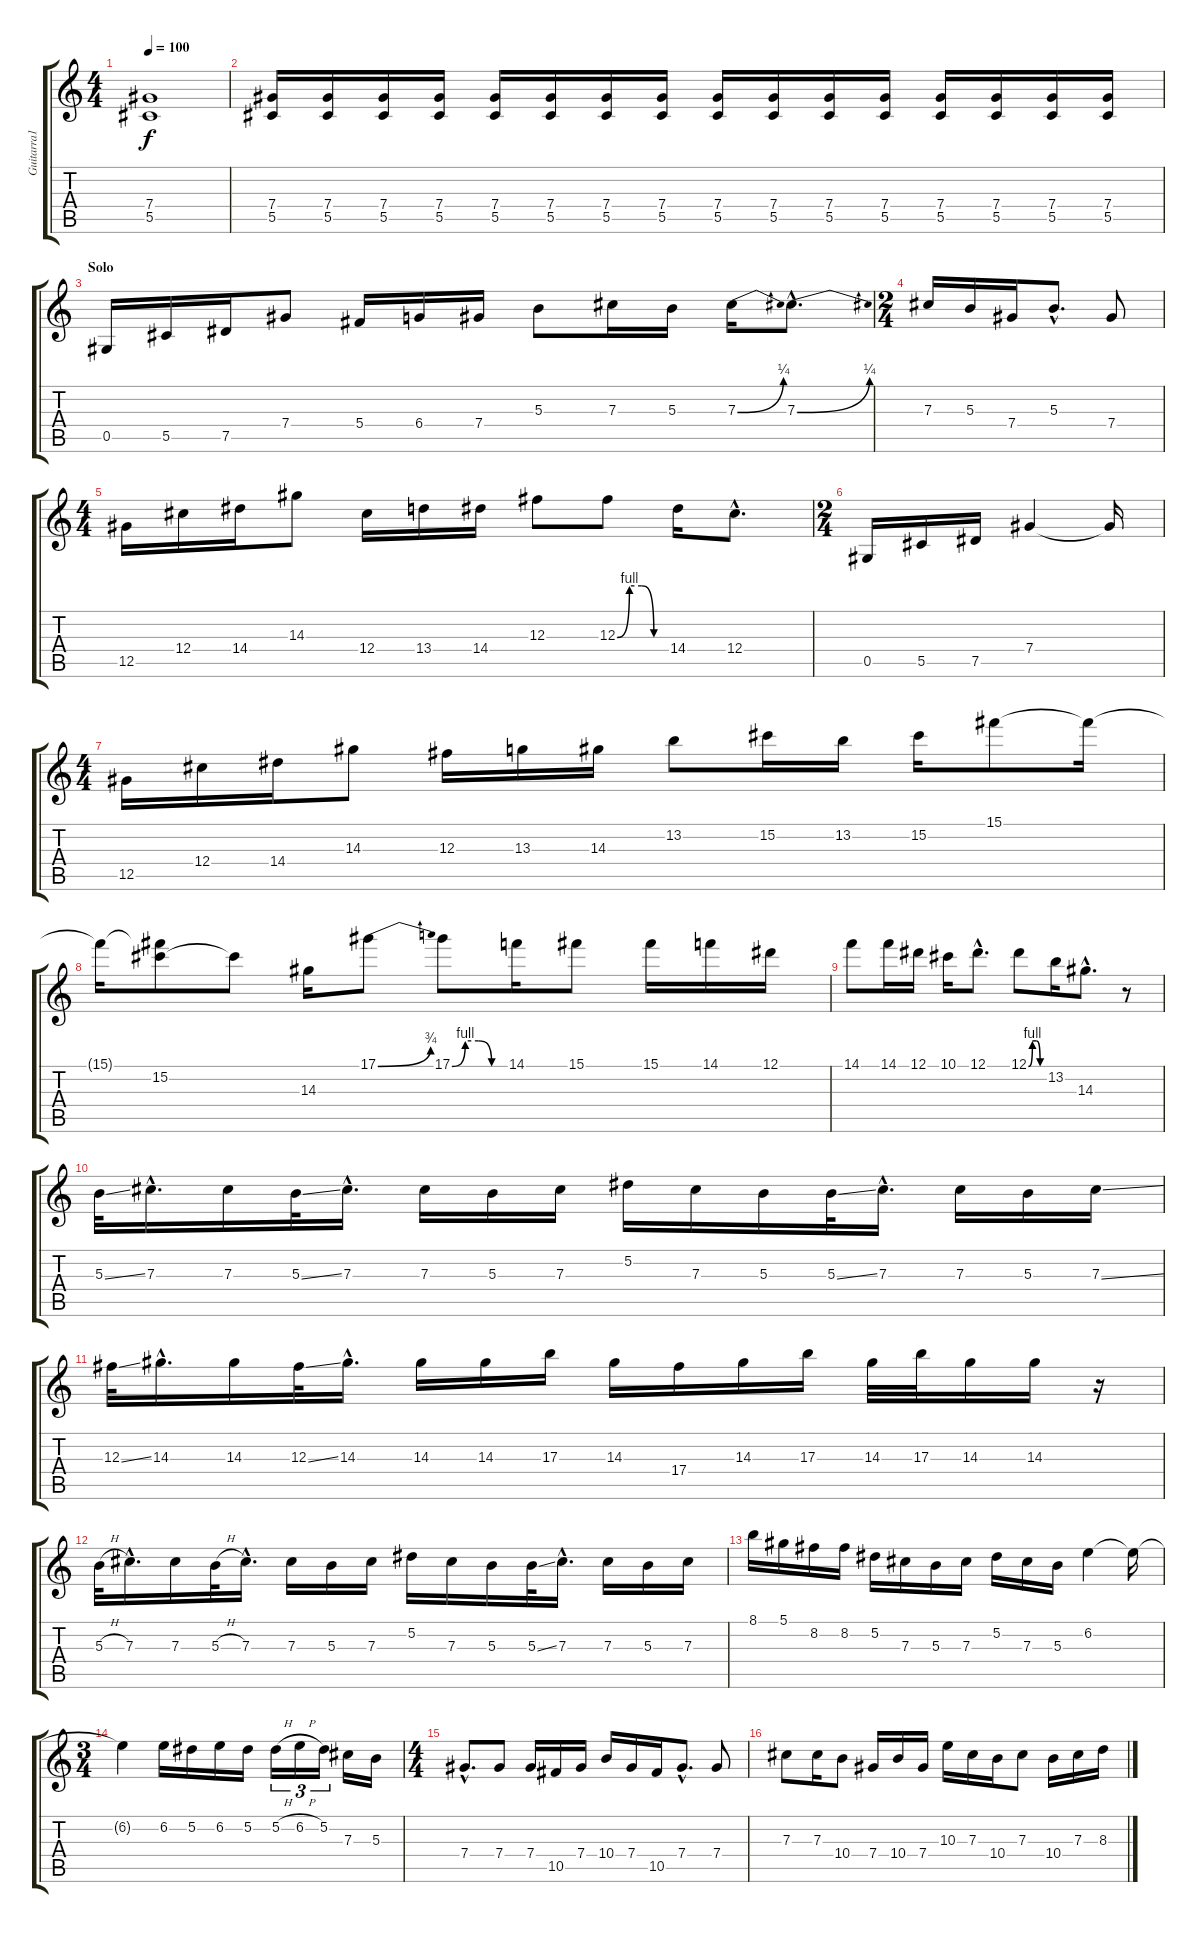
\track ("Guitarra1" "Guitarra1") {instrument overdrivenguitar}
\staff {score tabs}
\tuning (Eb4 Bb3 Gb3 Db3 Ab2 Eb2) {hide}
\ts (4 4)
\tempo 100
\clef g2
\ks c
(7.4{t} 5.5{t}).1{dy f} |
(7.4 5.5).16 (7.4 5.5).16 (7.4 5.5).16 (7.4 5.5).16 (7.4 5.5).16 (7.4 5.5).16 (7.4 5.5).16 (7.4 5.5).16 (7.4 5.5).16 (7.4 5.5).16 (7.4 5.5).16 (7.4 5.5).16 (7.4 5.5).16 (7.4 5.5).16 (7.4 5.5).16 (7.4 5.5).16 |
\section ("" "Solo")
0.5.16 5.5.16 7.5.16 7.4.8 5.4.16 6.4.16 7.4.16 5.3.8 7.3.16 5.3.16 7.3{be (bend 0 0 60 1)}.16 7.3{be (bend 0 0 60 1) hac}.8{d} |
\ts (2 4)
7.3.16 5.3.16 7.4.16 5.3{hac}.8{d} 7.4.8 |
\ts (4 4)
12.5.16 12.4.16 14.4.16 14.3.8 12.4.16 13.4.16 14.4.16 12.3.8 12.3{be (custom 0 0 15 4 30 4 45 0 60 0)}.8 14.4.16 12.4{hac}.8{d} |
\ts (2 4)
0.5.16 5.5.16 7.5.16 7.4.4 7.4{t}.16 |
\ts (4 4)
12.5.16 12.4.16 14.4.16 14.3.8 12.3.16 13.3.16 14.3.16 13.2.8 15.2.16 13.2.16 15.2.16 15.1.8 15.1{t}.16 |
15.1{t}.16 (15.1{t} 15.2).8 15.2{t}.8 14.3.16 17.1{be (bend 0 0 60 3)}.8 17.1{be (custom 0 0 15 4 30 4 45 0 60 0)}.8 14.1.16 15.1.8 15.1.16 14.1.16 12.1.16 |
14.1.8 14.1.16 12.1.16 10.1.16 12.1{hac}.8{d} 12.1{be (custom 0 0 15 4 30 4 45 0 60 0)}.8 13.2.16 14.3{hac}.8{d} r.8 |
5.3{ss}.32 7.3{hac}.16{d} 7.3.16 5.3{ss}.32 7.3{hac}.16{d} 7.3.16 5.3.16 7.3.16 5.2.16 7.3.16 5.3.16 5.3{ss}.32 7.3{hac}.16{d} 7.3.16 5.3.16 7.3{ss}.16 |
12.3{ss}.32 14.3{hac}.16{d} 14.3.16 12.3{ss}.32 14.3{hac}.16{d} 14.3.16 14.3.16 17.3.16 14.3.16 17.4.16 14.3.16 17.3.16 14.3.32 17.3.32 14.3.16 14.3.16 r.16 |
5.3{h}.32 7.3{hac}.16{d} 7.3.16 5.3{h}.32 7.3{hac}.16{d} 7.3.16 5.3.16 7.3.16 5.2.16 7.3.16 5.3.16 5.3{ss}.32 7.3{hac}.16{d} 7.3.16 5.3.16 7.3.16 |
8.1.16 5.1.16 8.2.16 8.2.16 5.2.16 7.3.16 5.3.16 7.3.16 5.2.16 7.3.16 5.3.16 6.2.4 6.2{t}.16 |
\ts (3 4)
6.2{t}.4 6.2.16 5.2.16 6.2.16 5.2.16 5.2{h}.16{tu (3 2)} 6.2{h}.16{tu (3 2)} 5.2.16{tu (3 2)} 7.3.16 5.3.16 |
\ts (4 4)
7.4{hac}.8{d} 7.4.8 7.4.16 10.5.16 7.4.16 10.4.16 7.4.16 10.5.16 7.4{hac}.8{d} 7.4.8 |
7.3.8 7.3.16 10.4.8 7.4.16 10.4.16 7.4.16 10.3.16 7.3.16 10.4.16 7.3.8 10.4.16 7.3.16 8.3.16
